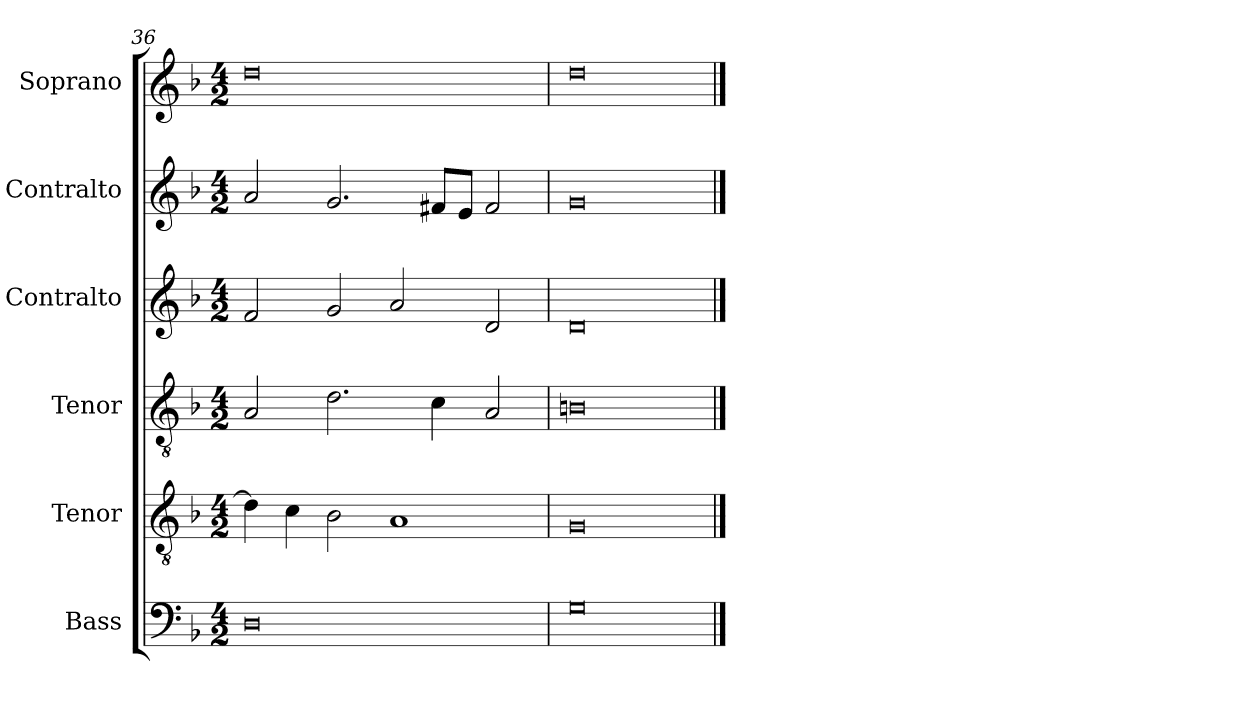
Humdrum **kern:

**kern	**kern	**kern	**kern	**kern	**kern
*part6	*part5	*part4	*part3	*part2	*part1
*staff6	*staff5	*staff4	*staff3	*staff2	*staff1
*I"Bass	*I"Tenor	*I"Tenor	*I"Contralto	*I"Contralto	*I"Soprano
*I'B	*I'T	*I'T	*I'A	*I'A	*I'S
*clefF4	*clefGv2	*clefGv2	*clefG2	*clefG2	*clefG2
*k[b-]	*k[b-]	*k[b-]	*k[b-]	*k[b-]	*k[b-]
*G:dor	*G:dor	*G:dor	*G:dor	*G:dor	*G:dor
*M4/2	*M4/2	*M4/2	*M4/2	*M4/2	*M4/2
=36	=36	=36	=36	=36	=36
0D	4d]	2A	2f	2a	0dd
.	4c	.	.	.	.
.	2B-	2.d	2g	2.g	.
.	1A	.	2a	.	.
.	.	4c	.	8f#X/L	.
.	.	.	.	8e/J	.
.	.	2A	2d	2f#	.
=37	=37	=37	=37	=37	=37
0G	0G	0Bn	0d	0g	0dd
==	==	==	==	==	==
*-	*-	*-	*-	*-	*-
